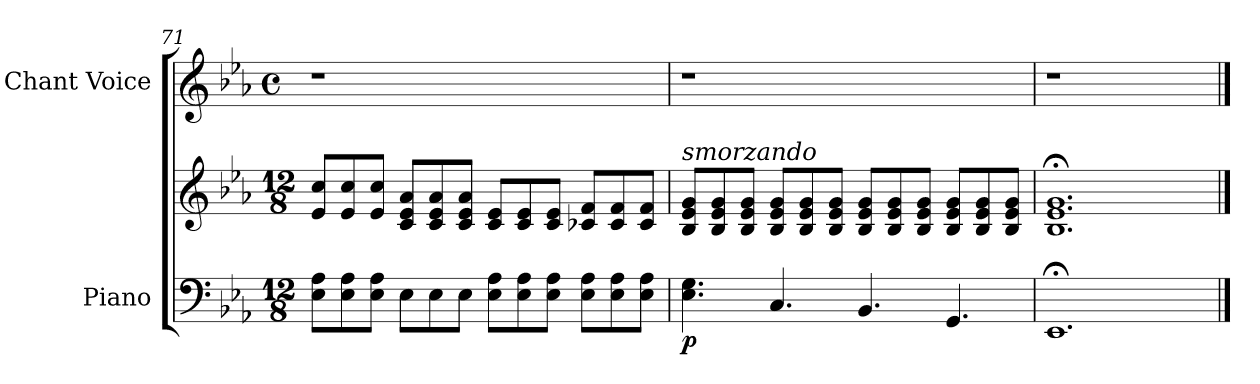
**kern	**kern	**dynam	**kern
*part2	*part2	*part2	*part1
*staff3	*staff2	*staff2/3	*staff1
*I"Piano	*	*	*I"Chant Voice
*I'Pno	*	*	*
*clefF4	*clefG2	*	*clefG2
*k[b-e-a-]	*k[b-e-a-]	*	*k[b-e-a-]
*M12/8	*M12/8	*	*M4/4
*	*	*	*met(c)
=71	=71	=71	=71
8E-\ 8A-\L	8e-/ 8cc/L	.	1r
8E-\ 8A-\	8e-/ 8cc/	.	.
8E-\ 8A-\J	8e-/ 8cc/J	.	.
8E-\L	8c/ 8e-/ 8a-/L	.	.
8E-\	8c/ 8e-/ 8a-/	.	.
8E-\J	8c/ 8e-/ 8a-/J	.	.
8E-\ 8A-\L	8c/ 8e-/L	.	.
8E-\ 8A-\	8c/ 8e-/	.	.
8E-\ 8A-\J	8c/ 8e-/J	.	2ryy
8E-\ 8A-\L	8c-X/ 8f/L	.	.
8E-\ 8A-\	8c-/ 8f/	.	.
8E-\ 8A-\J	8c-/ 8f/J	.	.
=72	=72	=72	=72
!	!LO:TX:i:t=smorzando	!	!
!	!	!LO:DY:b=2	!
4.E-\ 4.G\	8B-/ 8e-/ 8g/L	p	1r
.	8B-/ 8e-/ 8g/	.	.
.	8B-/ 8e-/ 8g/J	.	.
4.C/	8B-/ 8e-/ 8g/L	.	.
.	8B-/ 8e-/ 8g/	.	.
.	8B-/ 8e-/ 8g/J	.	.
4.BB-/	8B-/ 8e-/ 8g/L	.	.
.	8B-/ 8e-/ 8g/	.	.
.	8B-/ 8e-/ 8g/J	.	2ryy
4.GG/	8B-/ 8e-/ 8g/L	.	.
.	8B-/ 8e-/ 8g/	.	.
.	8B-/ 8e-/ 8g/J	.	.
=73	=73	=73	=73
1.EE-;<	1.B-;< 1.e-;< 1.g;<	.	1r
.	.	.	2ryy
==	==	==	==
*-	*-	*-	*-
